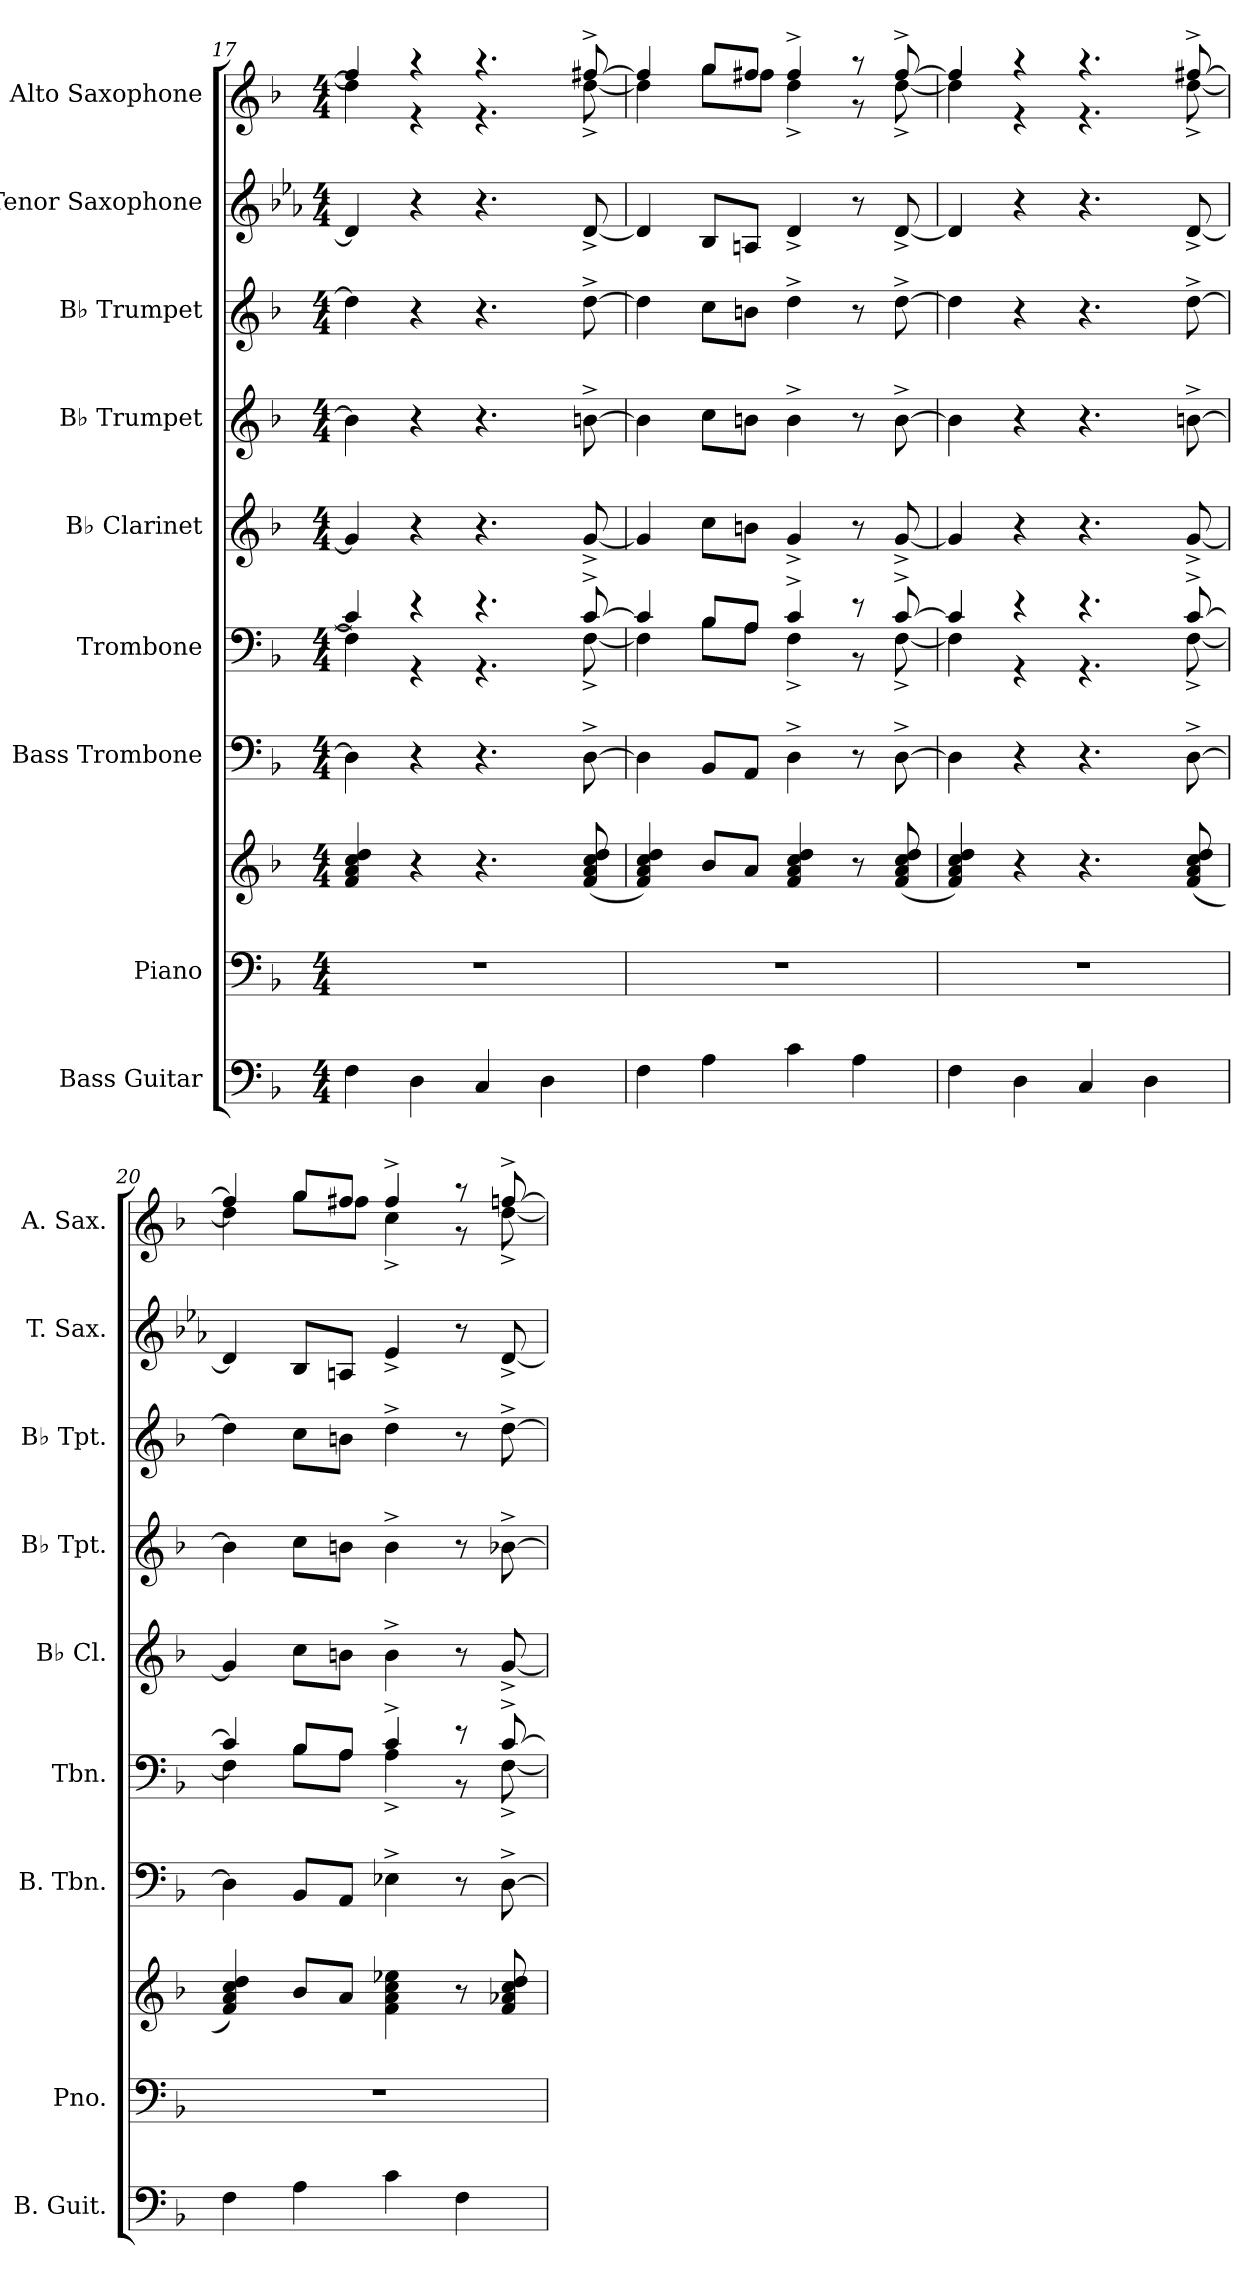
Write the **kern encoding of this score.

**kern	**kern	**kern	**kern	**kern	**kern	**kern	**kern	**kern	**kern
*part9	*part8	*part8	*part7	*part6	*part5	*part4	*part3	*part2	*part1
*staff10	*staff9	*staff8	*staff7	*staff6	*staff5	*staff4	*staff3	*staff2	*staff1
*I"Bass Guitar	*I"Piano	*	*I"Bass Trombone	*I"Trombone	*I"B♭ Clarinet	*I"B♭ Trumpet	*I"B♭ Trumpet	*I"Tenor Saxophone	*I"Alto Saxophone
*I'B. Guit.	*I'Pno.	*	*I'B. Tbn.	*I'Tbn.	*I'B♭ Cl.	*I'B♭ Tpt.	*I'B♭ Tpt.	*I'T. Sax.	*I'A. Sax.
*clefF4	*clefF4	*clefG2	*clefF4	*clefF4	*clefG2	*clefG2	*clefG2	*clefG2	*clefG2
*ITrd7c12	*	*	*	*	*ITrd1c2	*ITrd1c2	*ITrd1c2	*ITrd8c14	*ITrd5c9
*k[b-]	*k[b-]	*k[b-]	*k[b-]	*k[b-]	*k[b-e-a-]	*k[b-e-a-]	*k[b-e-a-]	*k[b-e-a-]	*k[b-e-a-d-]
*M4/4	*M4/4	*M4/4	*M4/4	*M4/4	*M4/4	*M4/4	*M4/4	*M4/4	*M4/4
=17	=17	=17	=17	=17	=17	=17	=17	=17	=17
*	*	*	*	*^	*	*	*	*	*^
4FF\	1r	4f/ 4a/ 4cc/ 4dd/	4D\]	4c/]	4F\]	4f/]	4a\]	4cc\]	4D/]	4a/]	4f\]
4DD\	.	4r	4r	4r	4r	4r	4r	4r	4r	4r	4r
4CC/	.	4.r	4.r	4.r	4.r	4.r	4.r	4.r	4.r	4.r	4.r
4DD\	.	.	.	.	.	.	.	.	.	.	.
.	.	(8f/ 8a/ 8cc/ 8dd/	[8D^\	[8c^/	[8F^\	[8f^/	[8an^\	[8cc^\	[8D^/	[8an^/	[8f^\
=18	=18	=18	=18	=18	=18	=18	=18	=18	=18	=18	=18
4FF\	1r	4f/ 4a/ 4cc/ 4dd/)	4D\]	4c/]	4F\]	4f/]	4a\]	4cc\]	4D/]	4a/]	4f\]
4AA\	.	8b-/L	8BB-/L	8B-/L	8B-\L	8b-\L	8b-\L	8b-\L	8BB-/L	8b-/L	8b-\L
.	.	8a/J	8AA/J	8A/J	8A\J	8an\J	8an\J	8an\J	8AAn/J	8an/J	8a\J
4C\	.	4f/ 4a/ 4cc/ 4dd/	4D^\	4c^/	4F^\	4f^/	4a^\	4cc^\	4D^/	4a^/	4f^\
4AA\	.	8r	8r	8r	8r	8r	8r	8r	8r	8r	8r
.	.	(8f/ 8a/ 8cc/ 8dd/	[8D^\	[8c^/	[8F^\	[8f^/	[8a^\	[8cc^\	[8D^/	[8a^/	[8f^\
=19	=19	=19	=19	=19	=19	=19	=19	=19	=19	=19	=19
4FF\	1r	4f/ 4a/ 4cc/ 4dd/)	4D\]	4c/]	4F\]	4f/]	4a\]	4cc\]	4D/]	4a/]	4f\]
4DD\	.	4r	4r	4r	4r	4r	4r	4r	4r	4r	4r
4CC/	.	4.r	4.r	4.r	4.r	4.r	4.r	4.r	4.r	4.r	4.r
4DD\	.	.	.	.	.	.	.	.	.	.	.
.	.	(8f/ 8a/ 8cc/ 8dd/	[8D^\	[8c^/	[8F^\	[8f^/	[8an^\	[8cc^\	[8D^/	[8an^/	[8f^\
!!LO:PB:g=z	!!
=20	=20	=20	=20	=20	=20	=20	=20	=20	=20	=20	=20
4FF\	1r	4f/ 4a/ 4cc/ 4dd/)	4D\]	4c/]	4F\]	4f/]	4a\]	4cc\]	4D/]	4a/]	4f\]
4AA\	.	8b-/L	8BB-/L	8B-/L	8B-\L	8b-\L	8b-\L	8b-\L	8BB-/L	8b-/L	8b-\L
.	.	8a/J	8AA/J	8A/J	8A\J	8an\J	8an\J	8an\J	8AAn/J	8an/J	8a\J
4C\	.	4f\ 4a\ 4cc\ 4ee-X\	4E-X^\	4c^/	4A^\	4a^\	4a^\	4cc^\	4E-^/	4a^/	4e-^\
4FF\	.	8r	8r	8r	8r	8r	8r	8r	8r	8r	8r
.	.	8f/ 8a-X/ 8cc/ 8dd/	[8D^\	[8c^/	[8F^\	[8f^/	[8a-X^\	[8cc^\	[8D^/	[8a-X^/	[8f^\
*	*	*	*	*v	*v	*	*	*	*	*v	*v
=	=	=	=	=	=	=	=	=	=
*-	*-	*-	*-	*-	*-	*-	*-	*-	*-
